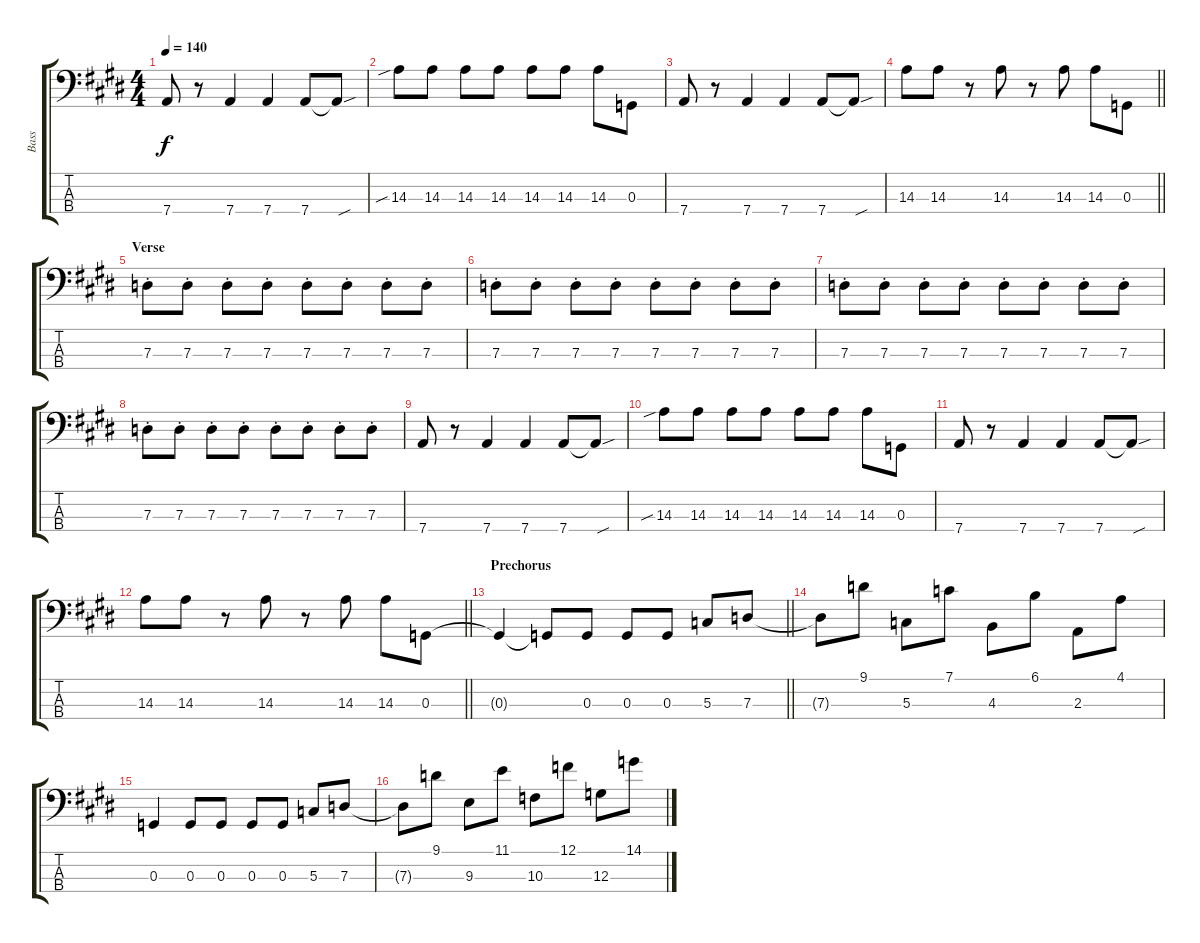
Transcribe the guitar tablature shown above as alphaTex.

\track ("Bass" "Bass") {instrument electricbassfinger}
\staff {score tabs}
\tuning (F2 C2 G1 D1) {hide}
\ts (4 4)
\tempo 140
\clef f4
\ks e
7.4.8{dy f} r.8 7.4.4 7.4.4 7.4.8 7.4{sou t}.8 |
\ks c#minor
14.3{sib}.8 14.3.8 14.3.8 14.3.8 14.3.8 14.3.8 14.3.8 0.3.8 |
\ks e
7.4.8 r.8 7.4.4 7.4.4 7.4.8 7.4{sou t}.8 |
\barLineRight lightlight
\ks c#minor
14.3.8 14.3.8 r.8 14.3.8 r.8 14.3.8 14.3.8 0.3.8 |
\section ("" "Verse")
7.3{st}.8 7.3{st}.8 7.3{st}.8 7.3{st}.8 7.3{st}.8 7.3{st}.8 7.3{st}.8 7.3{st}.8 |
7.3{st}.8 7.3{st}.8 7.3{st}.8 7.3{st}.8 7.3{st}.8 7.3{st}.8 7.3{st}.8 7.3{st}.8 |
7.3{st}.8 7.3{st}.8 7.3{st}.8 7.3{st}.8 7.3{st}.8 7.3{st}.8 7.3{st}.8 7.3{st}.8 |
7.3{st}.8 7.3{st}.8 7.3{st}.8 7.3{st}.8 7.3{st}.8 7.3{st}.8 7.3{st}.8 7.3{st}.8 |
\ks e
7.4.8 r.8 7.4.4 7.4.4 7.4.8 7.4{sou t}.8 |
\ks c#minor
14.3{sib}.8 14.3.8 14.3.8 14.3.8 14.3.8 14.3.8 14.3.8 0.3.8 |
\ks e
7.4.8 r.8 7.4.4 7.4.4 7.4.8 7.4{sou t}.8 |
\barLineRight lightlight
\ks c#minor
14.3.8 14.3.8 r.8 14.3.8 r.8 14.3.8 14.3.8 0.3.8 |
\section ("" "Prechorus")
\barLineRight lightlight
0.3{t}.4 0.3{t}.8 0.3.8 0.3.8 0.3.8 5.3.8 7.3.8 |
7.3{t}.8 9.1.8 5.3.8 7.1.8 4.3.8 6.1.8 2.3.8 4.1.8 |
0.3.4 0.3.8 0.3.8 0.3.8 0.3.8 5.3.8 7.3.8 |
7.3{t}.8 9.1.8 9.3.8 11.1.8 10.3.8 12.1.8 12.3.8 14.1.8
